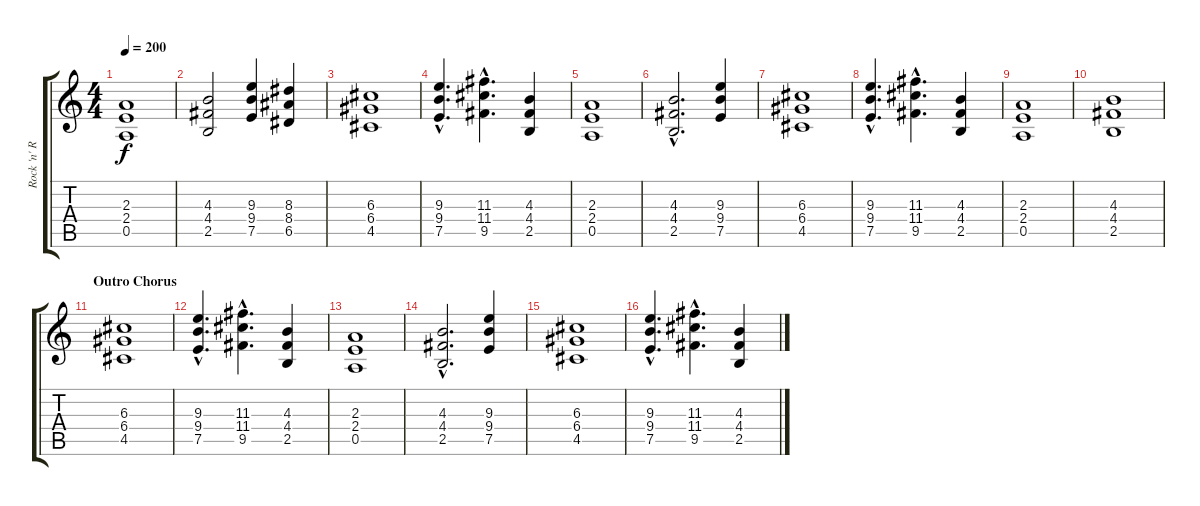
\track ("Rock 'n' Rolf" "Rock 'n' R") {instrument distortionguitar}
\staff {score tabs}
\tuning (E4 B3 G3 D3 A2 E2) {hide}
\ts (4 4)
\tempo 200
\clef g2
\ks c
(2.3 2.4 0.5).1{dy f} |
(4.3 4.4 2.5).2 (9.3 9.4 7.5).4 (8.3 8.4 6.5).4 |
(6.3 6.4 4.5).1 |
(9.3{hac} 9.4{hac} 7.5{hac}).4{d} (11.3{hac} 11.4{hac} 9.5{hac}).4{d} (4.3 4.4 2.5).4 |
(2.3 2.4 0.5).1 |
(4.3{hac} 4.4{hac} 2.5{hac}).2{d} (9.3 9.4 7.5).4 |
(6.3 6.4 4.5).1 |
(9.3{hac} 9.4{hac} 7.5{hac}).4{d} (11.3{hac} 11.4{hac} 9.5{hac}).4{d} (4.3 4.4 2.5).4 |
(2.3 2.4 0.5).1 |
(4.3 4.4 2.5).1 |
\section ("" "Outro Chorus")
(6.3 6.4 4.5).1 |
(9.3{hac} 9.4{hac} 7.5{hac}).4{d} (11.3{hac} 11.4{hac} 9.5{hac}).4{d} (4.3 4.4 2.5).4 |
(2.3 2.4 0.5).1 |
(4.3{hac} 4.4{hac} 2.5{hac}).2{d} (9.3 9.4 7.5).4 |
(6.3 6.4 4.5).1 |
(9.3{hac} 9.4{hac} 7.5{hac}).4{d} (11.3{hac} 11.4{hac} 9.5{hac}).4{d} (4.3 4.4 2.5).4
